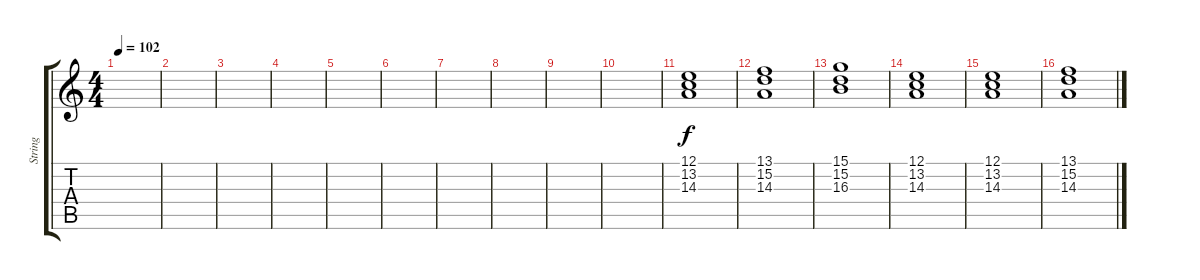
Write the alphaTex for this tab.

\track ("String" "String") {instrument stringensemble1}
\staff {score tabs}
\tuning (E4 B3 G3 D3 A2 E2) {hide}
\ts (4 4)
\tempo 102
\clef g2
\ks c
|
|
|
|
|
|
|
|
|
|
(12.1 13.2 14.3).1 |
(13.1 15.2 14.3).1 |
(15.1 15.2 16.3).1 |
(12.1 13.2 14.3).1 |
(12.1 13.2 14.3).1 |
(13.1 15.2 14.3).1
